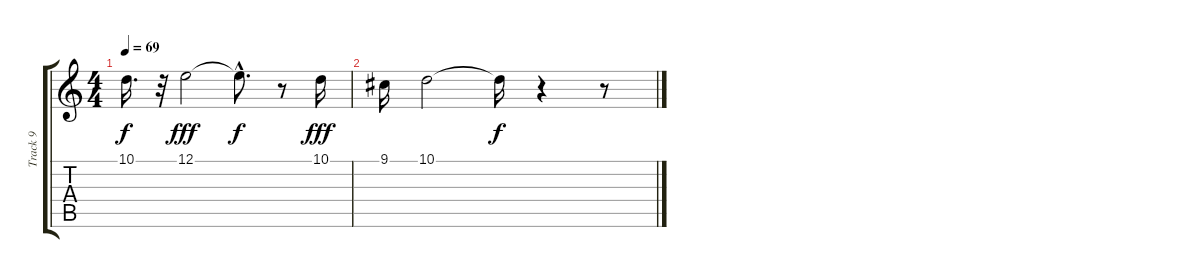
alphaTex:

\track ("Track 9" "Track 9") {instrument lead1square}
\staff {score tabs}
\tuning (E4 B3 G3 D3 A2 E2) {hide}
\ts (4 4)
\tempo 69
\clef g2
\ks c
10.1{t}.16{d dy f} r.32 12.1.2{dy fff} 12.1{hac t}.8{d dy f} r.8 10.1.16{dy fff} |
9.1.16 10.1.2 10.1{t}.16{dy f} r.4 r.8
